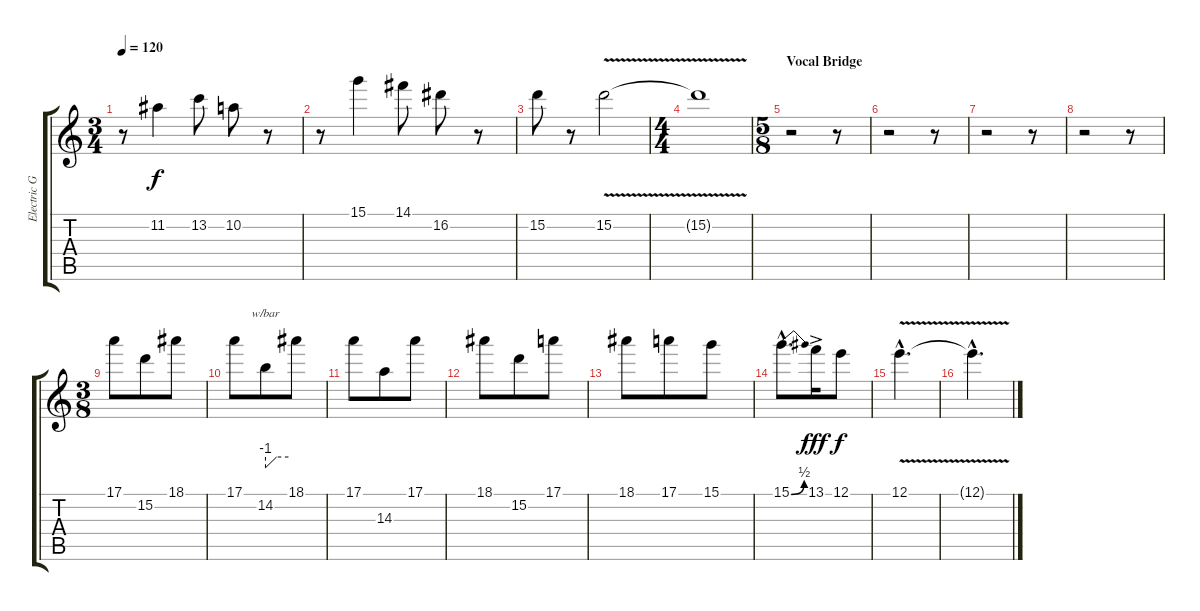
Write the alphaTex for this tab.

\track ("Electric Guitar (lead)" "Electric G") {instrument overdrivenguitar}
\staff {score tabs}
\tuning (E4 B3 G3 D3 A2 E2) {hide}
\ts (3 4)
\tempo 120
\clef g2
\ks c
r.8{dy f} 11.2.4 13.2.8 10.2.8 r.8 |
r.8 15.1.4 14.1.8 16.2.8 r.8 |
15.2.8 r.8 15.2{v}.2 |
\ts (4 4)
15.2{t}.1 |
\ts (5 8)
\section ("" "Vocal Bridge")
r.2 r.8 |
r.2 r.8 |
r.2 r.8 |
r.2 r.8 |
\ts (3 8)
17.1.8{volume 10} 15.2.8 18.1.8 |
17.1.8 14.2.8{tbe (custom default 0 -4 29 0 60 0)} 18.1.8 |
17.1.8 14.3.8 17.1.8 |
18.1.8 15.2.8 17.1.8 |
18.1.8 17.1.8 15.1.8 |
15.1{be (bend 0 0 60 2) hac}.8{d} 13.1{ac}.16{dy fff} 12.1.8{dy f} |
12.1{v hac}.4{d} |
12.1{hac t}.4{d}
